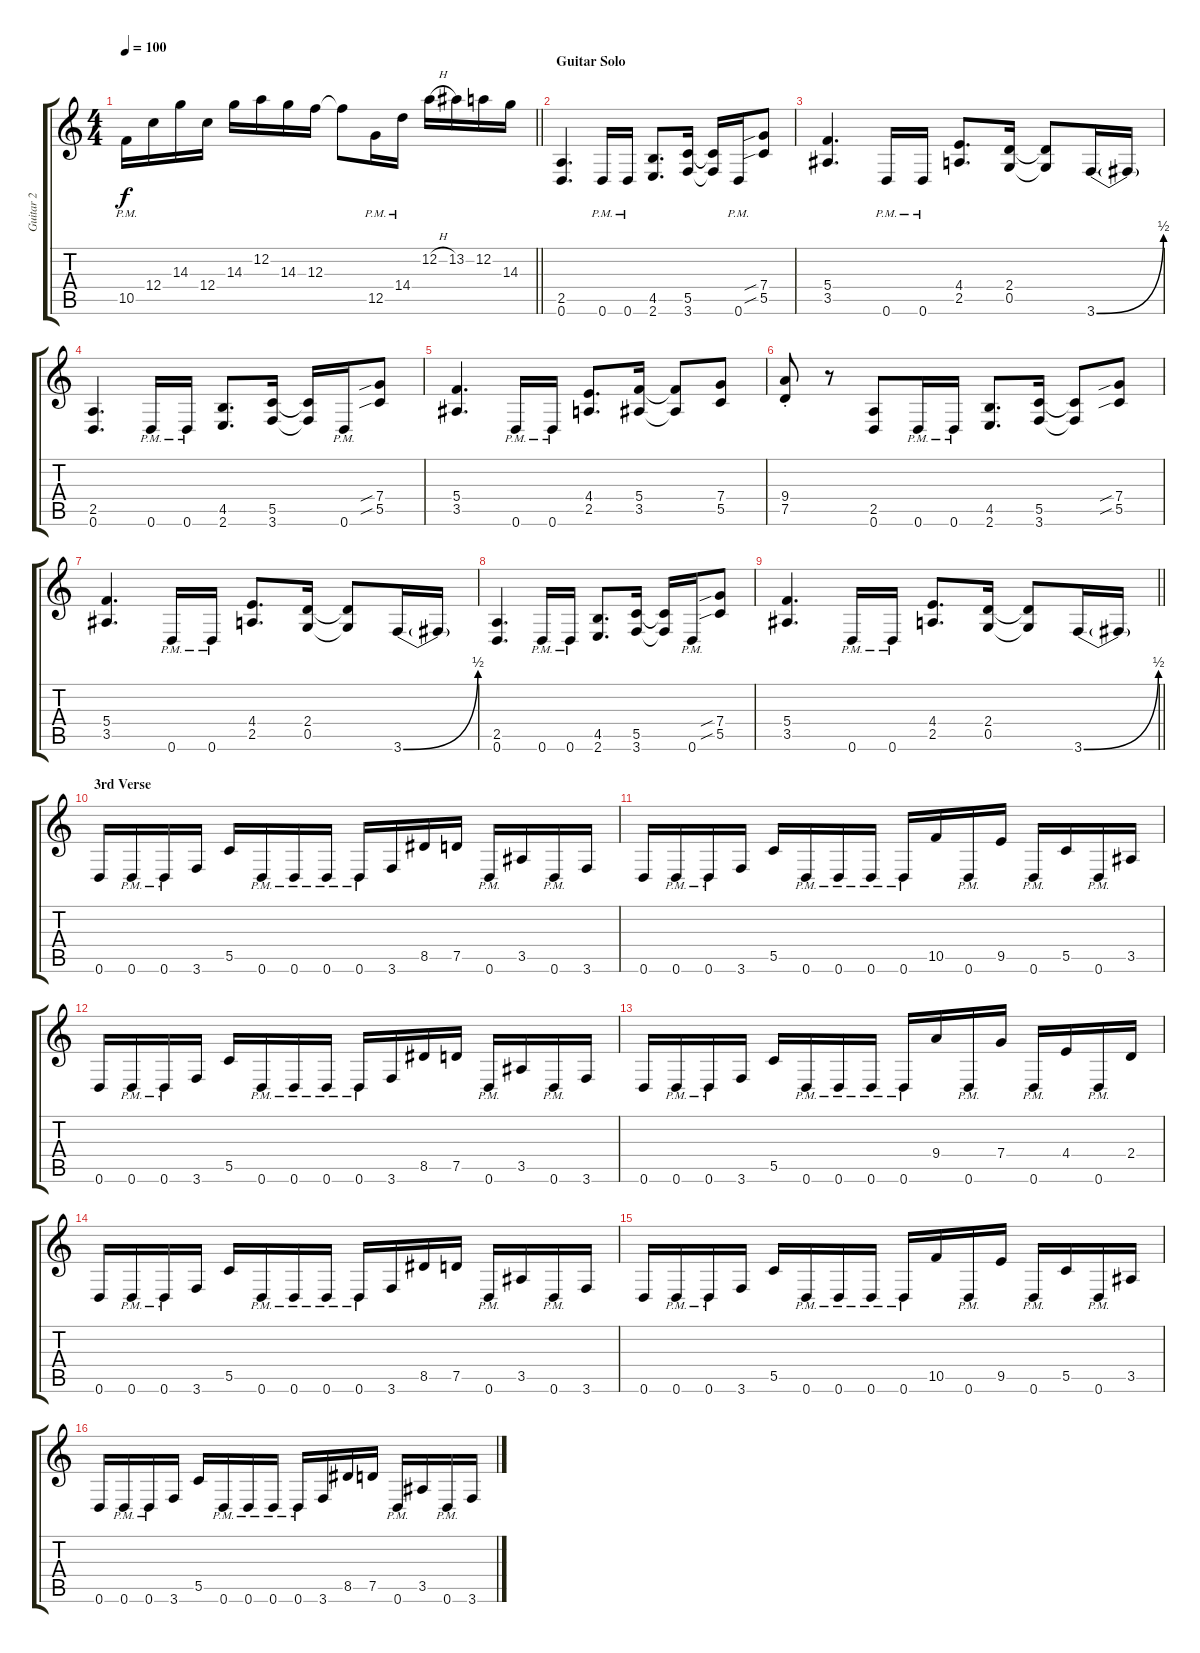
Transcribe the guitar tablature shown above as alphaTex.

\track ("Guitar 2" "Guitar 2") {instrument distortionguitar}
\staff {score tabs}
\tuning (D4 A3 F3 C3 G2 D2) {hide}
\ts (4 4)
\tempo 100
\clef g2
\barLineRight lightlight
\ks c
10.5{pm}.16{dy f} 12.4.16 14.3.16 12.4.16 14.3.16 12.2.16 14.3.16 12.3.16 12.3{t}.8 12.5{pm}.16 14.4{pm}.16 12.2{h}.16 13.2.16 12.2.16 14.3.16 |
\section ("" "Guitar Solo")
(2.5 0.6).4{d} 0.6{pm}.16 0.6{pm}.16 (4.5 2.6).8{d} (5.5 3.6).16 (5.5{t} 3.6{t}).16 0.6{pm}.16 (7.4{sib} 5.5{sib}).8 |
(5.4 3.5).4{d} 0.6{pm}.16 0.6{pm}.16 (4.4 2.5).8{d} (2.4 0.5).16 (2.4{t} 0.5{t}).8 3.6{be (bend 0 0 60 2)}.16 3.6{t}.16 |
(2.5 0.6).4{d} 0.6{pm}.16 0.6{pm}.16 (4.5 2.6).8{d} (5.5 3.6).16 (5.5{t} 3.6{t}).16 0.6{pm}.16 (7.4{sib} 5.5{sib}).8 |
(5.4 3.5).4{d} 0.6{pm}.16 0.6{pm}.16 (4.4 2.5).8{d} (5.4 3.5).16 (5.4{t} 3.5{t}).8 (7.4 5.5).8 |
(9.4{st} 7.5).8 r.8 (2.5 0.6).8 0.6{pm}.16 0.6{pm}.16 (4.5 2.6).8{d} (5.5 3.6).16 (5.5{t} 3.6{t}).8 (7.4{sib} 5.5{sib}).8 |
(5.4 3.5).4{d} 0.6{pm}.16 0.6{pm}.16 (4.4 2.5).8{d} (2.4 0.5).16 (2.4{t} 0.5{t}).8 3.6{be (bend 0 0 60 2)}.16 3.6{t}.16 |
(2.5 0.6).4{d} 0.6{pm}.16 0.6{pm}.16 (4.5 2.6).8{d} (5.5 3.6).16 (5.5{t} 3.6{t}).16 0.6{pm}.16 (7.4{sib} 5.5{sib}).8 |
\barLineRight lightlight
(5.4 3.5).4{d} 0.6{pm}.16 0.6{pm}.16 (4.4 2.5).8{d} (2.4 0.5).16 (2.4{t} 0.5{t}).8 3.6{be (bend 0 0 60 2)}.16 3.6{t}.16 |
\section ("" "3rd Verse")
0.6.16 0.6{pm}.16 0.6{pm}.16 3.6.16 5.5.16 0.6{pm}.16 0.6{pm}.16 0.6{pm}.16 0.6{pm}.16 3.6.16 8.5.16 7.5.16 0.6{pm}.16 3.5.16 0.6{pm}.16 3.6.16 |
0.6.16 0.6{pm}.16 0.6{pm}.16 3.6.16 5.5.16 0.6{pm}.16 0.6{pm}.16 0.6{pm}.16 0.6{pm}.16 10.5.16 0.6{pm}.16 9.5.16 0.6{pm}.16 5.5.16 0.6{pm}.16 3.5.16 |
0.6.16 0.6{pm}.16 0.6{pm}.16 3.6.16 5.5.16 0.6{pm}.16 0.6{pm}.16 0.6{pm}.16 0.6{pm}.16 3.6.16 8.5.16 7.5.16 0.6{pm}.16 3.5.16 0.6{pm}.16 3.6.16 |
0.6.16 0.6{pm}.16 0.6{pm}.16 3.6.16 5.5.16 0.6{pm}.16 0.6{pm}.16 0.6{pm}.16 0.6{pm}.16 9.4.16 0.6{pm}.16 7.4.16 0.6{pm}.16 4.4.16 0.6{pm}.16 2.4.16 |
0.6.16 0.6{pm}.16 0.6{pm}.16 3.6.16 5.5.16 0.6{pm}.16 0.6{pm}.16 0.6{pm}.16 0.6{pm}.16 3.6.16 8.5.16 7.5.16 0.6{pm}.16 3.5.16 0.6{pm}.16 3.6.16 |
0.6.16 0.6{pm}.16 0.6{pm}.16 3.6.16 5.5.16 0.6{pm}.16 0.6{pm}.16 0.6{pm}.16 0.6{pm}.16 10.5.16 0.6{pm}.16 9.5.16 0.6{pm}.16 5.5.16 0.6{pm}.16 3.5.16 |
0.6.16 0.6{pm}.16 0.6{pm}.16 3.6.16 5.5.16 0.6{pm}.16 0.6{pm}.16 0.6{pm}.16 0.6{pm}.16 3.6.16 8.5.16 7.5.16 0.6{pm}.16 3.5.16 0.6{pm}.16 3.6.16
